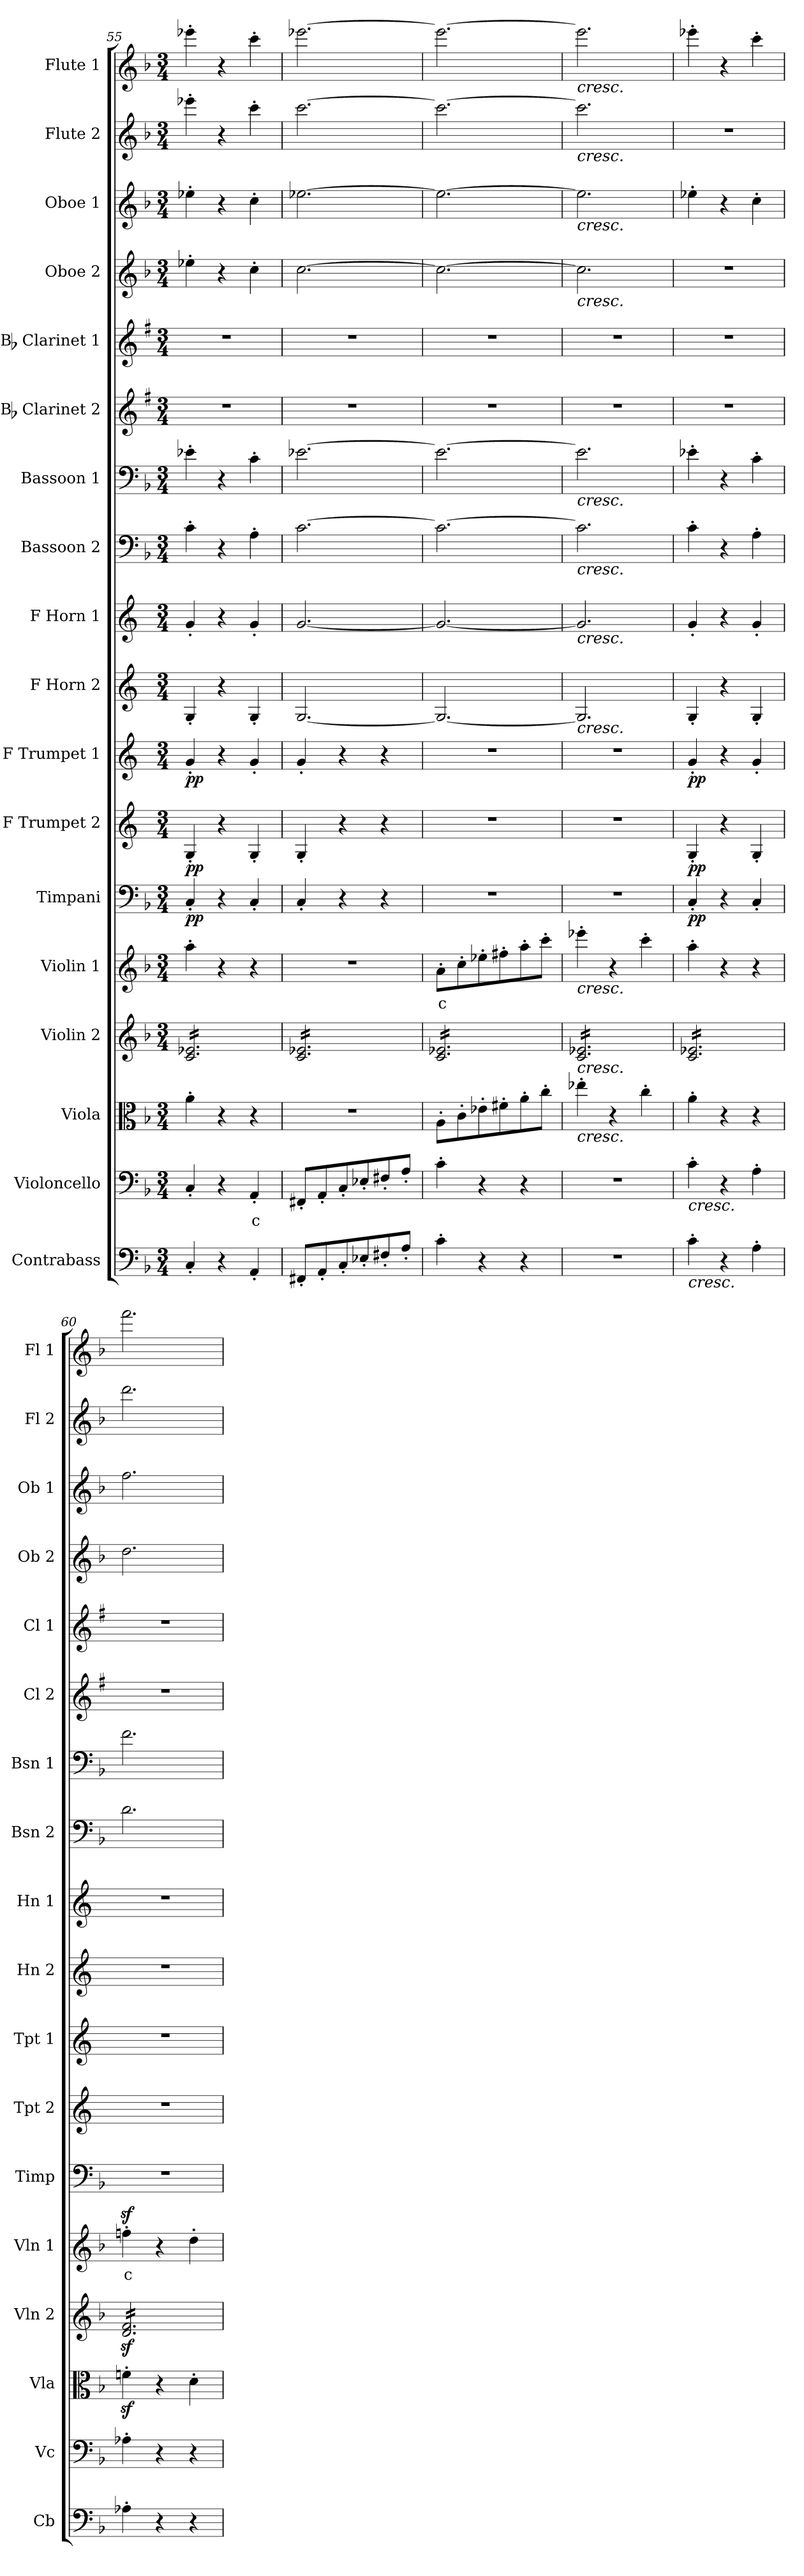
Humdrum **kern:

**kern	**kern	**text	**kern	**kern	**kern	**text	**kern	**dynam	**kern	**dynam	**kern	**dynam	**kern	**kern	**kern	**kern	**kern	**kern	**kern	**kern	**kern	**kern
*part18	*part17	*part17	*part16	*part15	*part14	*part14	*part13	*part13	*part12	*part12	*part11	*part11	*part10	*part9	*part8	*part7	*part6	*part5	*part4	*part3	*part2	*part1
*staff18	*staff17	*staff17	*staff16	*staff15	*staff14	*staff14	*staff13	*staff13	*staff12	*staff12	*staff11	*staff11	*staff10	*staff9	*staff8	*staff7	*staff6	*staff5	*staff4	*staff3	*staff2	*staff1
*I"Contrabass	*I"Violoncello	*	*I"Viola	*I"Violin 2	*I"Violin 1	*	*I"Timpani	*	*I"F Trumpet 2	*	*I"F Trumpet 1	*	*I"F Horn 2	*I"F Horn 1	*I"Bassoon 2	*I"Bassoon 1	*I"Bb Clarinet 2	*I"Bb Clarinet 1	*I"Oboe 2	*I"Oboe 1	*I"Flute 2	*I"Flute 1
*I'Cb	*I'Vc	*	*I'Vla	*I'Vln 2	*I'Vln 1	*	*I'Timp	*	*I'Tpt 2	*	*I'Tpt 1	*	*I'Hn 2	*I'Hn 1	*I'Bsn 2	*I'Bsn 1	*I'Cl 2	*I'Cl 1	*I'Ob 2	*I'Ob 1	*I'Fl 2	*I'Fl 1
*clefF4	*clefF4	*	*clefC3	*clefG2	*clefG2	*	*clefF4	*	*clefG2	*	*clefG2	*	*clefG2	*clefG2	*clefF4	*clefF4	*clefG2	*clefG2	*clefG2	*clefG2	*clefG2	*clefG2
*ITrd7c12	*	*	*	*	*	*	*	*	*ITrd-3c-5	*	*ITrd-3c-5	*	*ITrd4c7	*ITrd4c7	*	*	*ITrd1c2	*ITrd1c2	*	*	*	*
*k[b-]	*k[b-]	*	*k[b-]	*k[b-]	*k[b-]	*	*k[b-]	*	*k[b-]	*	*k[b-]	*	*k[b-]	*k[b-]	*k[b-]	*k[b-]	*k[b-]	*k[b-]	*k[b-]	*k[b-]	*k[b-]	*k[b-]
*M3/4	*M3/4	*	*M3/4	*M3/4	*M3/4	*	*M3/4	*	*M3/4	*	*M3/4	*	*M3/4	*M3/4	*M3/4	*M3/4	*M3/4	*M3/4	*M3/4	*M3/4	*M3/4	*M3/4
=55	=55	=55	=55	=55	=55	=55	=55	=55	=55	=55	=55	=55	=55	=55	=55	=55	=55	=55	=55	=55	=55	=55
!	!	!	!	!	!	!	!	!LO:DY:b	!	!LO:DY:b	!	!LO:DY:b	!	!	!	!	!	!	!	!	!	!
*	*	*	*	*tremolo	*	*	*	*	*	*	*	*	*	*	*	*	*	*	*	*	*	*
4CC'/	4C'/	.	4a'\	16c/ 16e-X/LL	4aa'\	.	4C'/	pp	4c'/	pp	4cc'/	pp	4C'/	4c'/	4c'\	4e-X'\	2.r	2.r	4ee-X'\	4ee-X'\	4eee-X'\	4eee-X'\
.	.	.	.	16c/ 16e-X/	.	.	.	.	.	.	.	.	.	.	.	.	.	.	.	.	.	.
.	.	.	.	16c/ 16e-X/	.	.	.	.	.	.	.	.	.	.	.	.	.	.	.	.	.	.
.	.	.	.	16c/ 16e-X/	.	.	.	.	.	.	.	.	.	.	.	.	.	.	.	.	.	.
4r	4r	.	4r	16c/ 16e-X/	4r	.	4r	.	4r	.	4r	.	4r	4r	4r	4r	.	.	4r	4r	4r	4r
.	.	.	.	16c/ 16e-X/	.	.	.	.	.	.	.	.	.	.	.	.	.	.	.	.	.	.
.	.	.	.	16c/ 16e-X/	.	.	.	.	.	.	.	.	.	.	.	.	.	.	.	.	.	.
.	.	.	.	16c/ 16e-X/	.	.	.	.	.	.	.	.	.	.	.	.	.	.	.	.	.	.
!	!	!LO:LY:b:color=#FF0000	!	!	!	!	!	!	!	!	!	!	!	!	!	!	!	!	!	!	!	!
4AAA'/	4AA'/	c	4r	16c/ 16e-X/	4r	.	4C'/	.	4c'/	.	4cc'/	.	4C'/	4c'/	4A'\	4c'\	.	.	4cc'\	4cc'\	4ccc'\	4ccc'\
.	.	.	.	16c/ 16e-X/	.	.	.	.	.	.	.	.	.	.	.	.	.	.	.	.	.	.
.	.	.	.	16c/ 16e-X/	.	.	.	.	.	.	.	.	.	.	.	.	.	.	.	.	.	.
.	.	.	.	16c/ 16e-X/JJ	.	.	.	.	.	.	.	.	.	.	.	.	.	.	.	.	.	.
=56	=56	=56	=56	=56	=56	=56	=56	=56	=56	=56	=56	=56	=56	=56	=56	=56	=56	=56	=56	=56	=56	=56
8FFF#X'/L	8FF#X'/L	.	2.r	16c/ 16e-X/LL	2.r	.	4C'/	.	4c'/	.	4cc'/	.	[2.C/	[2.c/	[2.c\	[2.e-X\	2.r	2.r	[2.cc\	[2.ee-X\	[2.ccc\	[2.eee-X\
.	.	.	.	16c/ 16e-X/	.	.	.	.	.	.	.	.	.	.	.	.	.	.	.	.	.	.
8AAA'/	8AA'/	.	.	16c/ 16e-X/	.	.	.	.	.	.	.	.	.	.	.	.	.	.	.	.	.	.
.	.	.	.	16c/ 16e-X/	.	.	.	.	.	.	.	.	.	.	.	.	.	.	.	.	.	.
8CC'/	8C'/	.	.	16c/ 16e-X/	.	.	4r	.	4r	.	4r	.	.	.	.	.	.	.	.	.	.	.
.	.	.	.	16c/ 16e-X/	.	.	.	.	.	.	.	.	.	.	.	.	.	.	.	.	.	.
8EE-X'/	8E-X'/	.	.	16c/ 16e-X/	.	.	.	.	.	.	.	.	.	.	.	.	.	.	.	.	.	.
.	.	.	.	16c/ 16e-X/	.	.	.	.	.	.	.	.	.	.	.	.	.	.	.	.	.	.
8FF#X'/	8F#X'/	.	.	16c/ 16e-X/	.	.	4r	.	4r	.	4r	.	.	.	.	.	.	.	.	.	.	.
.	.	.	.	16c/ 16e-X/	.	.	.	.	.	.	.	.	.	.	.	.	.	.	.	.	.	.
8AA'/J	8A'/J	.	.	16c/ 16e-X/	.	.	.	.	.	.	.	.	.	.	.	.	.	.	.	.	.	.
.	.	.	.	16c/ 16e-X/JJ	.	.	.	.	.	.	.	.	.	.	.	.	.	.	.	.	.	.
=57	=57	=57	=57	=57	=57	=57	=57	=57	=57	=57	=57	=57	=57	=57	=57	=57	=57	=57	=57	=57	=57	=57
!	!	!	!	!	!	!LO:LY:b:color=#FF0000	!	!	!	!	!	!	!	!	!	!	!	!	!	!	!	!
4C'\	4c'\	.	8A'\L	16c/ 16e-X/LL	8a'\L	c	2.r	.	2.r	.	2.r	.	2.C/_	2.c/_	2.c\_	2.e-\_	2.r	2.r	2.cc\_	2.ee-\_	2.ccc\_	2.eee-\_
.	.	.	.	16c/ 16e-X/	.	.	.	.	.	.	.	.	.	.	.	.	.	.	.	.	.	.
.	.	.	8c'\	16c/ 16e-X/	8cc'\	.	.	.	.	.	.	.	.	.	.	.	.	.	.	.	.	.
.	.	.	.	16c/ 16e-X/	.	.	.	.	.	.	.	.	.	.	.	.	.	.	.	.	.	.
4r	4r	.	8e-X'\	16c/ 16e-X/	8ee-X'\	.	.	.	.	.	.	.	.	.	.	.	.	.	.	.	.	.
.	.	.	.	16c/ 16e-X/	.	.	.	.	.	.	.	.	.	.	.	.	.	.	.	.	.	.
.	.	.	8f#X'\	16c/ 16e-X/	8ff#X'\	.	.	.	.	.	.	.	.	.	.	.	.	.	.	.	.	.
.	.	.	.	16c/ 16e-X/	.	.	.	.	.	.	.	.	.	.	.	.	.	.	.	.	.	.
4r	4r	.	8a'\	16c/ 16e-X/	8aa'\	.	.	.	.	.	.	.	.	.	.	.	.	.	.	.	.	.
.	.	.	.	16c/ 16e-X/	.	.	.	.	.	.	.	.	.	.	.	.	.	.	.	.	.	.
.	.	.	8cc'\J	16c/ 16e-X/	8ccc'\J	.	.	.	.	.	.	.	.	.	.	.	.	.	.	.	.	.
.	.	.	.	16c/ 16e-X/JJ	.	.	.	.	.	.	.	.	.	.	.	.	.	.	.	.	.	.
=58	=58	=58	=58	=58	=58	=58	=58	=58	=58	=58	=58	=58	=58	=58	=58	=58	=58	=58	=58	=58	=58	=58
!	!	!	!	!	!	!	!	!	!	!	!	!	!	!	!	!	!	!	!	!	!	!LO:TX:b:i:t=cresc.
!	!	!	!	!	!	!	!	!	!	!	!	!	!	!	!	!	!	!	!	!	!LO:TX:b:i:t=cresc.	!
!	!	!	!	!	!	!	!	!	!	!	!	!	!	!	!	!	!	!	!	!LO:TX:b:i:t=cresc.	!	!
!	!	!	!	!	!	!	!	!	!	!	!	!	!	!	!	!	!	!	!LO:TX:b:i:t=cresc.	!	!	!
!	!	!	!	!	!	!	!	!	!	!	!	!	!	!	!	!LO:TX:b:i:t=cresc.	!	!	!	!	!	!
!	!	!	!	!	!	!	!	!	!	!	!	!	!	!	!LO:TX:b:i:t=cresc.	!	!	!	!	!	!	!
!	!	!	!	!	!	!	!	!	!	!	!	!	!	!LO:TX:b:i:t=cresc.	!	!	!	!	!	!	!	!
!	!	!	!	!	!	!	!	!	!	!	!	!	!LO:TX:b:i:t=cresc.	!	!	!	!	!	!	!	!	!
!	!	!	!	!	!LO:TX:b:i:t=cresc.	!	!	!	!	!	!	!	!	!	!	!	!	!	!	!	!	!
!	!	!	!	!LO:TX:b:i:t=cresc.	!	!	!	!	!	!	!	!	!	!	!	!	!	!	!	!	!	!
!	!	!	!LO:TX:b:i:t=cresc.	!	!	!	!	!	!	!	!	!	!	!	!	!	!	!	!	!	!	!
2.r	2.r	.	4ee-X'\	16c/ 16e-X/LL	4eee-X'\	.	2.r	.	2.r	.	2.r	.	2.C/]	2.c/]	2.c\]	2.e-\]	2.r	2.r	2.cc\]	2.ee-\]	2.ccc\]	2.eee-\]
.	.	.	.	16c/ 16e-X/	.	.	.	.	.	.	.	.	.	.	.	.	.	.	.	.	.	.
.	.	.	.	16c/ 16e-X/	.	.	.	.	.	.	.	.	.	.	.	.	.	.	.	.	.	.
.	.	.	.	16c/ 16e-X/	.	.	.	.	.	.	.	.	.	.	.	.	.	.	.	.	.	.
.	.	.	4r	16c/ 16e-X/	4r	.	.	.	.	.	.	.	.	.	.	.	.	.	.	.	.	.
.	.	.	.	16c/ 16e-X/	.	.	.	.	.	.	.	.	.	.	.	.	.	.	.	.	.	.
.	.	.	.	16c/ 16e-X/	.	.	.	.	.	.	.	.	.	.	.	.	.	.	.	.	.	.
.	.	.	.	16c/ 16e-X/	.	.	.	.	.	.	.	.	.	.	.	.	.	.	.	.	.	.
.	.	.	4cc'\	16c/ 16e-X/	4ccc'\	.	.	.	.	.	.	.	.	.	.	.	.	.	.	.	.	.
.	.	.	.	16c/ 16e-X/	.	.	.	.	.	.	.	.	.	.	.	.	.	.	.	.	.	.
.	.	.	.	16c/ 16e-X/	.	.	.	.	.	.	.	.	.	.	.	.	.	.	.	.	.	.
.	.	.	.	16c/ 16e-X/JJ	.	.	.	.	.	.	.	.	.	.	.	.	.	.	.	.	.	.
=59	=59	=59	=59	=59	=59	=59	=59	=59	=59	=59	=59	=59	=59	=59	=59	=59	=59	=59	=59	=59	=59	=59
!	!LO:TX:b:i:t=cresc.	!	!	!	!	!	!	!	!	!	!	!	!	!	!	!	!	!	!	!	!	!
!LO:TX:b:i:t=cresc.	!	!	!	!	!	!	!	!	!	!	!	!	!	!	!	!	!	!	!	!	!	!
!	!	!	!	!	!	!	!	!LO:DY:b	!	!LO:DY:b	!	!LO:DY:b	!	!	!	!	!	!	!	!	!	!
4C'\	4c'\	.	4a'\	16c/ 16e-X/LL	4aa'\	.	4C'/	pp	4c'/	pp	4cc'/	pp	4C'/	4c'/	4c'\	4e-X'\	2.r	2.r	2.r	4ee-X'\	2.r	4eee-X'\
.	.	.	.	16c/ 16e-X/	.	.	.	.	.	.	.	.	.	.	.	.	.	.	.	.	.	.
.	.	.	.	16c/ 16e-X/	.	.	.	.	.	.	.	.	.	.	.	.	.	.	.	.	.	.
.	.	.	.	16c/ 16e-X/	.	.	.	.	.	.	.	.	.	.	.	.	.	.	.	.	.	.
4r	4r	.	4r	16c/ 16e-X/	4r	.	4r	.	4r	.	4r	.	4r	4r	4r	4r	.	.	.	4r	.	4r
.	.	.	.	16c/ 16e-X/	.	.	.	.	.	.	.	.	.	.	.	.	.	.	.	.	.	.
.	.	.	.	16c/ 16e-X/	.	.	.	.	.	.	.	.	.	.	.	.	.	.	.	.	.	.
.	.	.	.	16c/ 16e-X/	.	.	.	.	.	.	.	.	.	.	.	.	.	.	.	.	.	.
4AA'\	4A'\	.	4r	16c/ 16e-X/	4r	.	4C'/	.	4c'/	.	4cc'/	.	4C'/	4c'/	4A'\	4c'\	.	.	.	4cc'\	.	4ccc'\
.	.	.	.	16c/ 16e-X/	.	.	.	.	.	.	.	.	.	.	.	.	.	.	.	.	.	.
.	.	.	.	16c/ 16e-X/	.	.	.	.	.	.	.	.	.	.	.	.	.	.	.	.	.	.
.	.	.	.	16c/ 16e-X/JJ	.	.	.	.	.	.	.	.	.	.	.	.	.	.	.	.	.	.
=60	=60	=60	=60	=60	=60	=60	=60	=60	=60	=60	=60	=60	=60	=60	=60	=60	=60	=60	=60	=60	=60	=60
!	!	!	!	!	!	!LO:LY:b:color=#FF0000	!	!	!	!	!	!	!	!	!	!	!	!	!	!	!	!
4AA-X'\	4A-X'\	.	4fnz<'\	16d/z< 16f/z<LL	4ffnz<'\	c	2.r	.	2.r	.	2.r	.	2.r	2.r	2.d\	2.f\	2.r	2.r	2.dd\	2.ff\	2.ddd\	2.fff\
.	.	.	.	16d/z< 16f/z<	.	.	.	.	.	.	.	.	.	.	.	.	.	.	.	.	.	.
.	.	.	.	16d/z< 16f/z<	.	.	.	.	.	.	.	.	.	.	.	.	.	.	.	.	.	.
.	.	.	.	16d/z< 16f/z<	.	.	.	.	.	.	.	.	.	.	.	.	.	.	.	.	.	.
4r	4r	.	4r	16d/z< 16f/z<	4r	.	.	.	.	.	.	.	.	.	.	.	.	.	.	.	.	.
.	.	.	.	16d/z< 16f/z<	.	.	.	.	.	.	.	.	.	.	.	.	.	.	.	.	.	.
.	.	.	.	16d/z< 16f/z<	.	.	.	.	.	.	.	.	.	.	.	.	.	.	.	.	.	.
.	.	.	.	16d/z< 16f/z<	.	.	.	.	.	.	.	.	.	.	.	.	.	.	.	.	.	.
4r	4r	.	4d'\	16d/z< 16f/z<	4dd'\	.	.	.	.	.	.	.	.	.	.	.	.	.	.	.	.	.
.	.	.	.	16d/z< 16f/z<	.	.	.	.	.	.	.	.	.	.	.	.	.	.	.	.	.	.
.	.	.	.	16d/z< 16f/z<	.	.	.	.	.	.	.	.	.	.	.	.	.	.	.	.	.	.
.	.	.	.	16d/z< 16f/z<JJ	.	.	.	.	.	.	.	.	.	.	.	.	.	.	.	.	.	.
*	*	*	*	*Xtremolo	*	*	*	*	*	*	*	*	*	*	*	*	*	*	*	*	*	*
=	=	=	=	=	=	=	=	=	=	=	=	=	=	=	=	=	=	=	=	=	=	=
*-	*-	*-	*-	*-	*-	*-	*-	*-	*-	*-	*-	*-	*-	*-	*-	*-	*-	*-	*-	*-	*-	*-
